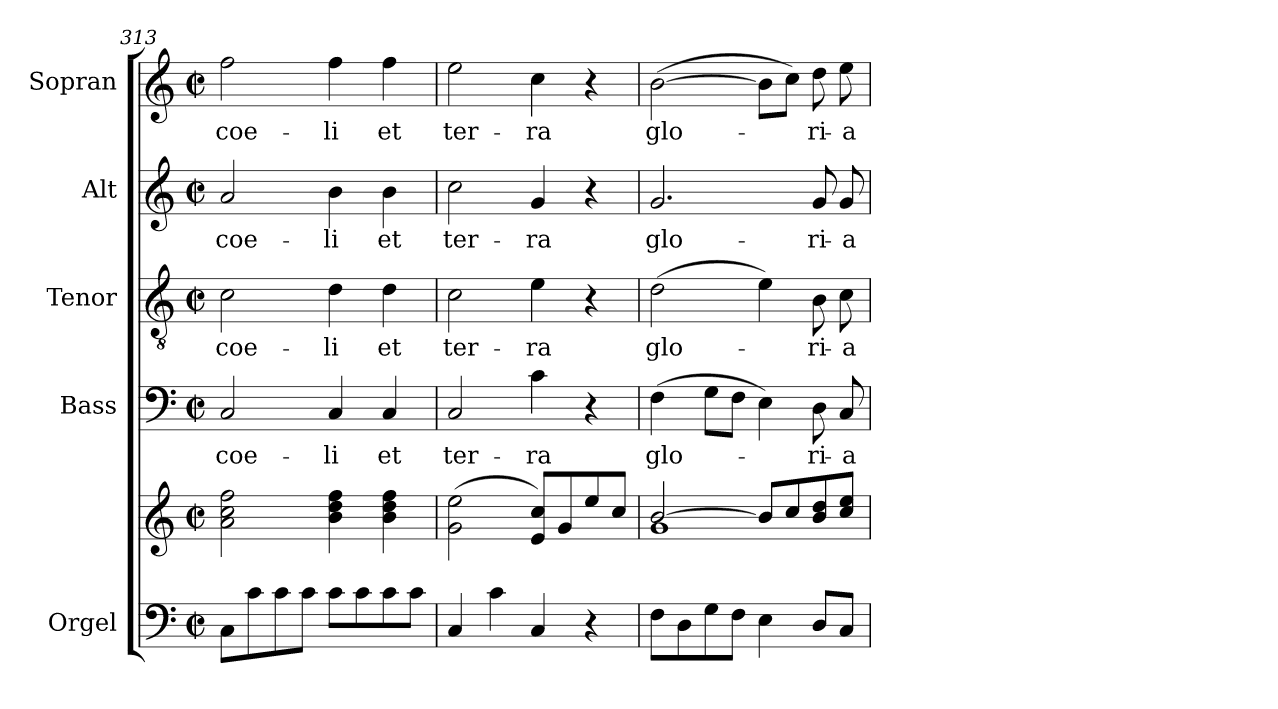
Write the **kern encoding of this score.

**kern	**kern	**kern	**text	**kern	**text	**kern	**text	**kern	**text
*part5	*part5	*part4	*part4	*part3	*part3	*part2	*part2	*part1	*part1
*staff6	*staff5	*staff4	*staff4	*staff3	*staff3	*staff2	*staff2	*staff1	*staff1
*I"Orgel	*	*I"Bass	*	*I"Tenor	*	*I"Alt	*	*I"Sopran	*
*I'Org.	*	*I'B.	*	*I'T.	*	*I'A.	*	*I'S.	*
*clefF4	*clefG2	*clefF4	*	*clefGv2	*	*clefG2	*	*clefG2	*
*k[]	*k[]	*k[]	*	*k[]	*	*k[]	*	*k[]	*
*C:	*C:	*C:	*	*C:	*	*C:	*	*C:	*
*M2/2	*M2/2	*M2/2	*	*M2/2	*	*M2/2	*	*M2/2	*
*met(c|)	*met(c|)	*met(c|)	*	*met(c|)	*	*met(c|)	*	*met(c|)	*
=313	=313	=313	=313	=313	=313	=313	=313	=313	=313
!	!	!	!LO:LY:b	!	!LO:LY:b	!	!LO:LY:b	!	!LO:LY:b
8C\L	2a\ 2cc\ 2ff\	2C/	coe-	2c\	coe-	2a/	coe-	2ff\	coe-
8c\	.	.	.	.	.	.	.	.	.
8c\	.	.	.	.	.	.	.	.	.
8c\J	.	.	.	.	.	.	.	.	.
!	!	!	!LO:LY:b	!	!LO:LY:b	!	!LO:LY:b	!	!LO:LY:b
8c\L	4b\ 4dd\ 4ff\	4C/	-li	4d\	-li	4b\	-li	4ff\	-li
8c\	.	.	.	.	.	.	.	.	.
!	!	!	!LO:LY:b	!	!LO:LY:b	!	!LO:LY:b	!	!LO:LY:b
8c\	4b\ 4dd\ 4ff\	4C/	et	4d\	et	4b\	et	4ff\	et
8c\J	.	.	.	.	.	.	.	.	.
=314	=314	=314	=314	=314	=314	=314	=314	=314	=314
!	!	!	!LO:LY:b	!	!LO:LY:b	!	!LO:LY:b	!	!LO:LY:b
4C/	(>2g\ 2ee\	2C/	ter-	2c\	ter-	2cc\	ter-	2ee\	ter-
4c\	.	.	.	.	.	.	.	.	.
!	!	!	!LO:LY:b	!	!LO:LY:b	!	!LO:LY:b	!	!LO:LY:b
4C/	8e/ 8cc/L)	4c\	-ra	4e\	-ra	4g/	-ra	4cc\	-ra
.	8g/	.	.	.	.	.	.	.	.
4r	8ee/	4r	.	4r	.	4r	.	4r	.
.	8cc/J	.	.	.	.	.	.	.	.
=315	=315	=315	=315	=315	=315	=315	=315	=315	=315
*	*^	*	*	*	*	*	*	*	*
!	!	!	!	!LO:LY:b	!	!LO:LY:b	!	!LO:LY:b	!	!LO:LY:b
8F\L	[>2b/	1g	(>4F\	glo-	(>2d\	glo-	2.g/	glo-	(>[2b\	glo-
8D\	.	.	.	.	.	.	.	.	.	.
8G\	.	.	8G\L	.	.	.	.	.	.	.
8F\J	.	.	8F\J	.	.	.	.	.	.	.
4E\	8b/L]	.	4E\)	.	4e\)	.	.	.	8b\L]	.
.	8cc/	.	.	.	.	.	.	.	8cc\J)	.
!	!	!	!	!LO:LY:b	!	!LO:LY:b	!	!LO:LY:b	!	!LO:LY:b
8D/L	8b/ 8dd/	.	8D\	-ri-	8B\	-ri-	8g/	-ri-	8dd\	-ri-
!	!	!	!	!LO:LY:b	!	!LO:LY:b	!	!LO:LY:b	!	!LO:LY:b
8C/J	8cc/ 8ee/J	.	8C/	-a	8c\	-a	8g/	-a	8ee\	-a
*	*v	*v	*	*	*	*	*	*	*	*
=	=	=	=	=	=	=	=	=	=
*-	*-	*-	*-	*-	*-	*-	*-	*-	*-
